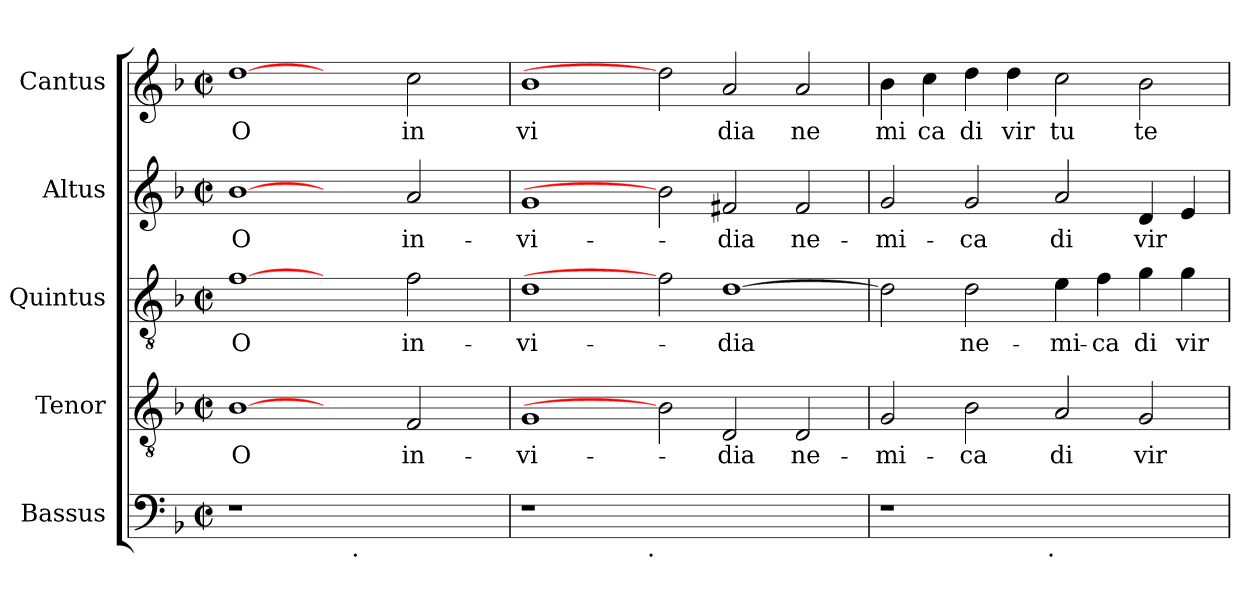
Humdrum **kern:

**kern	**kern	**text	**kern	**text	**kern	**text	**kern	**text
*part5	*part4	*part4	*part3	*part3	*part2	*part2	*part1	*part1
*staff5	*staff4	*staff4	*staff3	*staff3	*staff2	*staff2	*staff1	*staff1
*I"Bassus	*I"Tenor	*	*I"Quintus	*	*I"Altus	*	*I"Cantus	*
!!LO:PB:g=z
*stria5	*stria5	*	*stria5	*	*stria5	*	*stria5	*
*clefF4	*clefGv2	*	*clefGv2	*	*clefG2	*	*clefG2	*
*k[b-]	*k[b-]	*	*k[b-]	*	*k[b-]	*	*k[b-]	*
*F:	*F:	*	*F:	*	*F:	*	*F:	*
*M2/2	*M2/2	*	*M2/2	*	*M2/2	*	*M2/2	*
*met(c|)	*met(c|)	*	*met(c|)	*	*met(c|)	*	*met(c|)	*
=1	=1	=1	=1	=1	=1	=1	=1	=1
!	!	!LO:LY:b:cj	!	!LO:LY:b:cj	!	!LO:LY:b:cj	!	!LO:LY:b:cj
1r	[1B-	O	[1f	O	[1b-	O	[1dd	O
16..ryy	2ryy	.	2ryy	.	2ryy	.	2ryy	.
!LO:TX:b:t=.	!	!	!	!	!	!	!	!
2ryy	.	.	.	.	.	.	.	.
!	!	!LO:LY:b:cj	!	!LO:LY:b:cj	!	!LO:LY:b:cj	!	!LO:LY:b:cj
.	2F/	in-	2f\	in-	2a/	in-	2cc\	in
4ryy	.	.	.	.	.	.	.	.
8ryy	.	.	.	.	.	.	.	.
64ryy	.	.	.	.	.	.	.	.
=2	=2	=2	=2	=2	=2	=2	=2	=2
!	!	!LO:LY:b:cj	!	!LO:LY:b:cj	!	!LO:LY:b:cj	!	!LO:LY:b:cj
*^	*	*	*	*	*	*	*	*
1r	2ryy	1G	-vi-	1d	-vi-	1g	-vi-	1b-	vi
.	4...ryy	.	.	.	.	.	.	.	.
!	!LO:TX:b:t=.	!	!	!	!	!	!	!	!
.	1ryy	.	.	.	.	.	.	.	.
1.ryy	.	2B-]	.	2f]	.	2b-]	.	2dd]	.
!	!	!	!LO:LY:b:cj	!	!LO:LY:b:cj	!	!LO:LY:b:cj	!	!LO:LY:b:cj
.	.	2D/	-dia	[>1d	-dia	2f#X/	-dia	2a/	dia
.	2ryy	.	.	.	.	.	.	.	.
!	!	!	!LO:LY:b:cj	!	!	!	!LO:LY:b:cj	!	!LO:LY:b:cj
.	.	2D/	ne-	.	.	2f#/	ne-	2a/	ne
.	32ryy	.	.	.	.	.	.	.	.
=3	=3	=3	=3	=3	=3	=3	=3	=3	=3
!	!	!	!LO:LY:b:cj	!	!LO:LY:b:cj	!	!LO:LY:b:cj	!	!LO:LY:b:cj
1r	2ryy	2G/	-mi-	2d\]	.	2g/	-mi-	4b-\	mi
!	!	!	!	!	!	!	!	!	!LO:LY:b:cj
.	.	.	.	.	.	.	.	4cc\	ca
!	!	!	!LO:LY:b:cj	!	!LO:LY:b:cj	!	!LO:LY:b:cj	!	!LO:LY:b:cj
.	4ryy	2B-\	-ca	2d\	ne-	2g/	-ca	4dd\	di
!	!	!	!	!	!	!	!	!	!LO:LY:b:cj
.	8...ryy	.	.	.	.	.	.	4dd\	vir
!	!LO:TX:b:t=.	!	!	!	!	!	!	!	!
.	1ryy	.	.	.	.	.	.	.	.
!	!	!	!LO:LY:b:cj	!	!LO:LY:b:cj	!	!LO:LY:b:cj	!	!LO:LY:b:cj
1ryy	.	2A/	di	4e\	-mi-	2a/	di	2cc\	tu
!	!	!	!	!	!LO:LY:b:cj	!	!	!	!
.	.	.	.	4f\	-ca	.	.	.	.
!	!	!	!LO:LY:b:cj	!	!LO:LY:b:cj	!	!LO:LY:b:cj	!	!LO:LY:b:cj
.	.	2G/	vir-	4g\	di	4d/	vir-	2b-\	te
!	!	!	!	!	!LO:LY:b:cj	!	!LO:LY:b:cj	!	!
.	.	.	.	4g\	vir-	4e/	--	.	.
.	64ryy	.	.	.	.	.	.	.	.
*v	*v	*	*	*	*	*	*	*	*
=	=	=	=	=	=	=	=	=
*-	*-	*-	*-	*-	*-	*-	*-	*-
